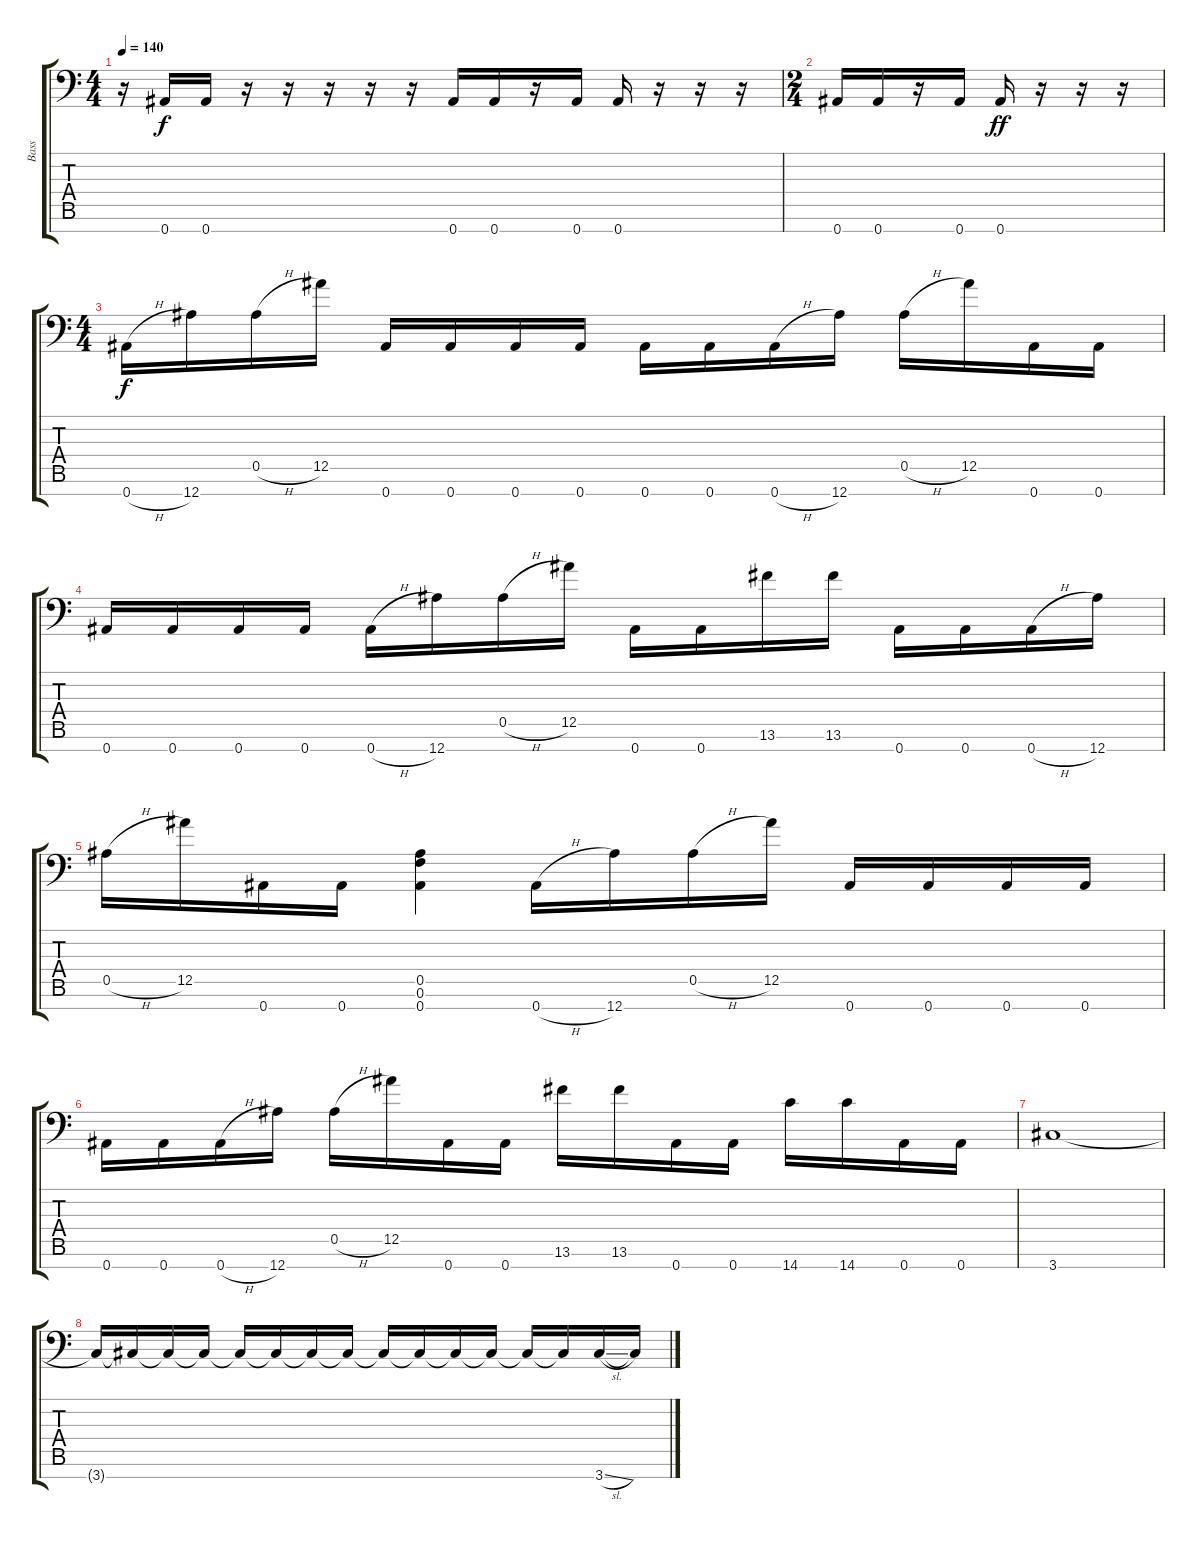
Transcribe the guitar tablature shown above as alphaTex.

\track ("Bass" "Bass") {instrument electricbassfinger}
\staff {score tabs}
\tuning (Eb4 Bb3 Gb3 Eb3 Bb2 F2 Bb1) {hide}
\ts (4 4)
\tempo 140
\clef f4
\ks c
r.16{dy f} 0.7.16 0.7.16 r.16 r.16 r.16 r.16 r.16 0.7.16 0.7.16 r.16 0.7.16 0.7.16 r.16 r.16 r.16 |
\ts (2 4)
0.7.16 0.7.16 r.16 0.7.16 0.7.16{dy ff} r.16 r.16 r.16 |
\ts (4 4)
0.7{h}.16{dy f} 12.7.16 0.5{h}.16 12.5.16 0.7.16 0.7.16 0.7.16 0.7.16 0.7.16 0.7.16 0.7{h}.16 12.7.16 0.5{h}.16 12.5.16 0.7.16 0.7.16 |
0.7.16 0.7.16 0.7.16 0.7.16 0.7{h}.16 12.7.16 0.5{h}.16 12.5.16 0.7.16 0.7.16 13.6.16 13.6.16 0.7.16 0.7.16 0.7{h}.16 12.7.16 |
0.5{h}.16 12.5.16 0.7.16 0.7.16 (0.5 0.6 0.7).4 0.7{h}.16 12.7.16 0.5{h}.16 12.5.16 0.7.16 0.7.16 0.7.16 0.7.16 |
0.7.16 0.7.16 0.7{h}.16 12.7.16 0.5{h}.16 12.5.16 0.7.16 0.7.16 13.6.16 13.6.16 0.7.16 0.7.16 14.7.16 14.7.16 0.7.16 0.7.16 |
3.7.1 |
3.7{t}.16 3.7{t}.16 3.7{t}.16 3.7{t}.16 3.7{t}.16 3.7{t}.16 3.7{t}.16 3.7{t}.16 3.7{t}.16 3.7{t}.16 3.7{t}.16 3.7{t}.16 3.7{t}.16 3.7{t}.16 3.7{sl}.16 3.7{t}.16
